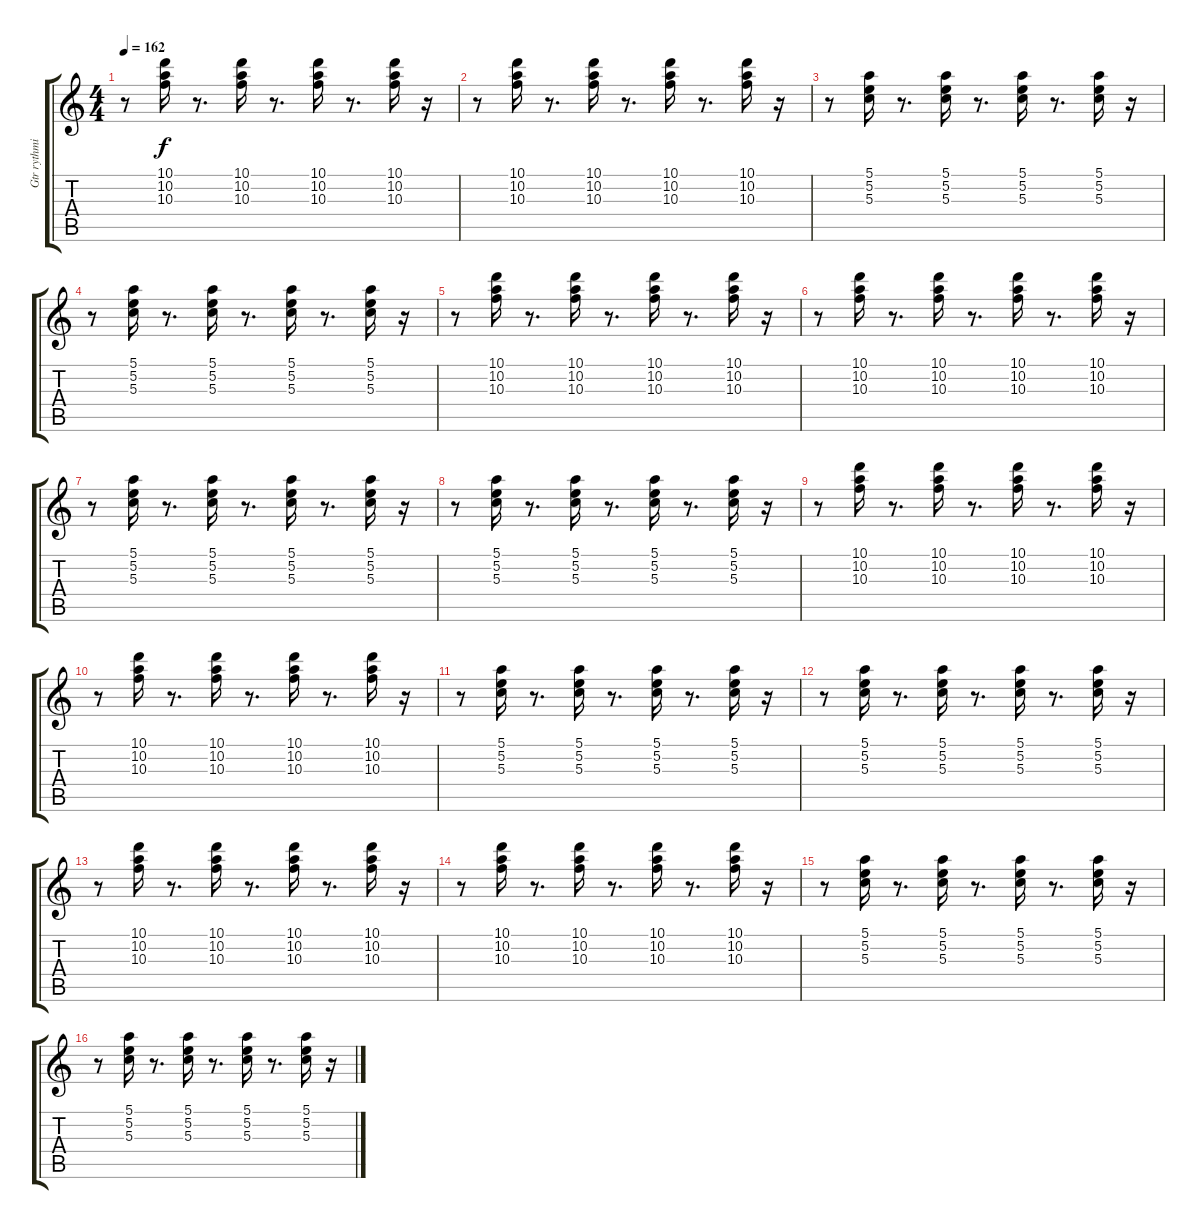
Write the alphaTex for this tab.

\track ("Gtr rythmique" "Gtr rythmi") {instrument distortionguitar}
\staff {score tabs}
\tuning (E4 B3 G3 D3 A2 E2) {hide}
\ts (4 4)
\tempo 162
\clef g2
\ks c
r.8{dy f} (10.1 10.2 10.3).16 r.8{d} (10.1 10.2 10.3).16 r.8{d} (10.1 10.2 10.3).16 r.8{d} (10.1 10.2 10.3).16 r.16 |
r.8 (10.1 10.2 10.3).16 r.8{d} (10.1 10.2 10.3).16 r.8{d} (10.1 10.2 10.3).16 r.8{d} (10.1 10.2 10.3).16 r.16 |
r.8 (5.1 5.2 5.3).16 r.8{d} (5.1 5.2 5.3).16 r.8{d} (5.1 5.2 5.3).16 r.8{d} (5.1 5.2 5.3).16 r.16 |
r.8 (5.1 5.2 5.3).16 r.8{d} (5.1 5.2 5.3).16 r.8{d} (5.1 5.2 5.3).16 r.8{d} (5.1 5.2 5.3).16 r.16 |
r.8 (10.1 10.2 10.3).16 r.8{d} (10.1 10.2 10.3).16 r.8{d} (10.1 10.2 10.3).16 r.8{d} (10.1 10.2 10.3).16 r.16 |
r.8 (10.1 10.2 10.3).16 r.8{d} (10.1 10.2 10.3).16 r.8{d} (10.1 10.2 10.3).16 r.8{d} (10.1 10.2 10.3).16 r.16 |
r.8 (5.1 5.2 5.3).16 r.8{d} (5.1 5.2 5.3).16 r.8{d} (5.1 5.2 5.3).16 r.8{d} (5.1 5.2 5.3).16 r.16 |
r.8 (5.1 5.2 5.3).16 r.8{d} (5.1 5.2 5.3).16 r.8{d} (5.1 5.2 5.3).16 r.8{d} (5.1 5.2 5.3).16 r.16 |
r.8 (10.1 10.2 10.3).16 r.8{d} (10.1 10.2 10.3).16 r.8{d} (10.1 10.2 10.3).16 r.8{d} (10.1 10.2 10.3).16 r.16 |
r.8 (10.1 10.2 10.3).16 r.8{d} (10.1 10.2 10.3).16 r.8{d} (10.1 10.2 10.3).16 r.8{d} (10.1 10.2 10.3).16 r.16 |
r.8 (5.1 5.2 5.3).16 r.8{d} (5.1 5.2 5.3).16 r.8{d} (5.1 5.2 5.3).16 r.8{d} (5.1 5.2 5.3).16 r.16 |
r.8 (5.1 5.2 5.3).16 r.8{d} (5.1 5.2 5.3).16 r.8{d} (5.1 5.2 5.3).16 r.8{d} (5.1 5.2 5.3).16 r.16 |
r.8 (10.1 10.2 10.3).16 r.8{d} (10.1 10.2 10.3).16 r.8{d} (10.1 10.2 10.3).16 r.8{d} (10.1 10.2 10.3).16 r.16 |
r.8 (10.1 10.2 10.3).16 r.8{d} (10.1 10.2 10.3).16 r.8{d} (10.1 10.2 10.3).16 r.8{d} (10.1 10.2 10.3).16 r.16 |
r.8 (5.1 5.2 5.3).16 r.8{d} (5.1 5.2 5.3).16 r.8{d} (5.1 5.2 5.3).16 r.8{d} (5.1 5.2 5.3).16 r.16 |
r.8 (5.1 5.2 5.3).16 r.8{d} (5.1 5.2 5.3).16 r.8{d} (5.1 5.2 5.3).16 r.8{d} (5.1 5.2 5.3).16 r.16
